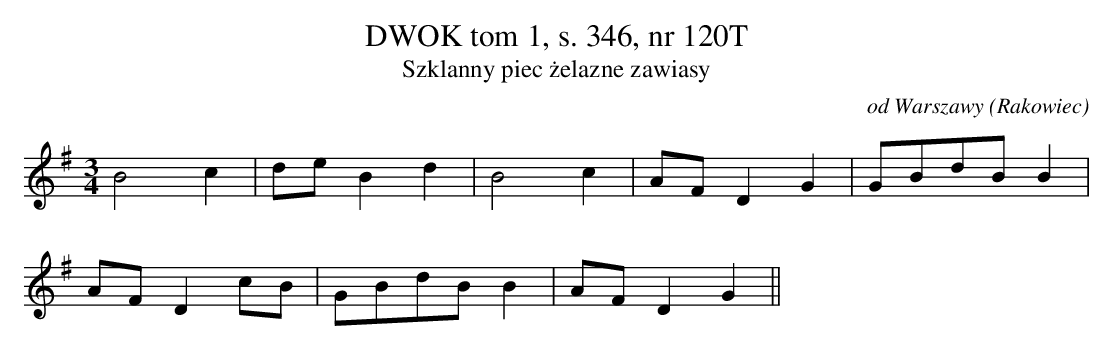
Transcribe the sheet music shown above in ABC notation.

X:1
T: DWOK tom 1, s. 346, nr 120T
T: Szklanny piec żelazne zawiasy
O: od Warszawy (Rakowiec)
M: 3/4
L: 1/8
K: G
B4c2 | deB2d2 | B4c2 | AFD2G2 | GBdBB2 |
AFD2cB | GBdBB2 | AFD2G2 ||
